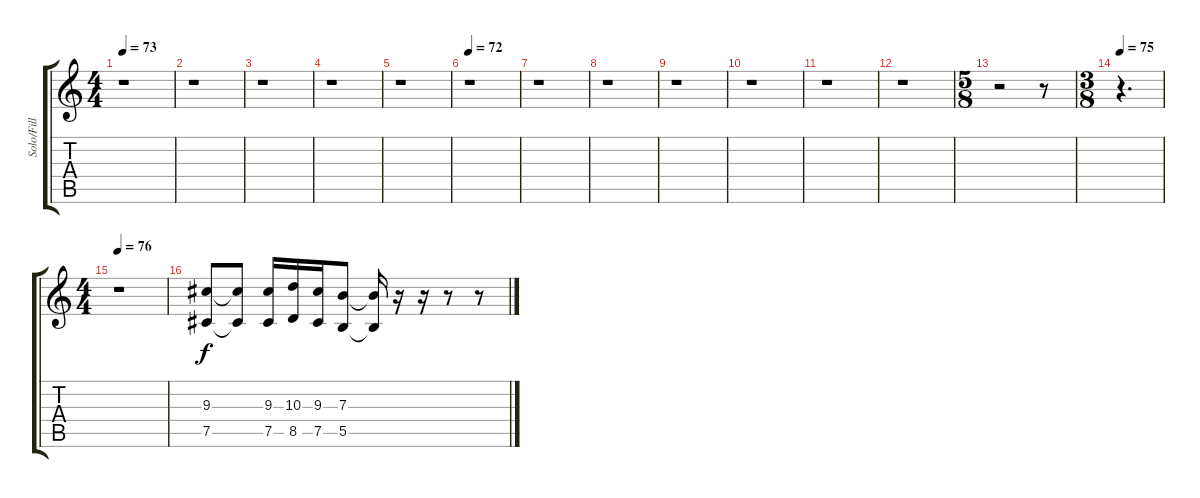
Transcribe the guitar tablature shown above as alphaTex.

\track ("Solo/Fill Guitar" "Solo/Fill ") {instrument distortionguitar}
\staff {score tabs}
\tuning (Db4 Ab3 E3 B2 Gb2 B1) {hide}
\ts (4 4)
\tempo 73
\clef g2
\ks c
r.1{dy f} |
r.1 |
r.1 |
r.1 |
r.1 |
\tempo 72
r.1 |
r.1 |
r.1 |
r.1 |
r.1 |
r.1 |
r.1 |
\ts (5 8)
r.2 r.8 |
\ts (3 8)
\tempo 75
r.4{d} |
\ts (4 4)
\tempo 76
r.1 |
(9.3 7.5).8 (9.3{t} 7.5{t}).8 (9.3 7.5).16 (10.3 8.5).16 (9.3 7.5).16 (7.3 5.5).8 (7.3{t} 5.5{t}).16 r.16 r.16 r.8 r.8
